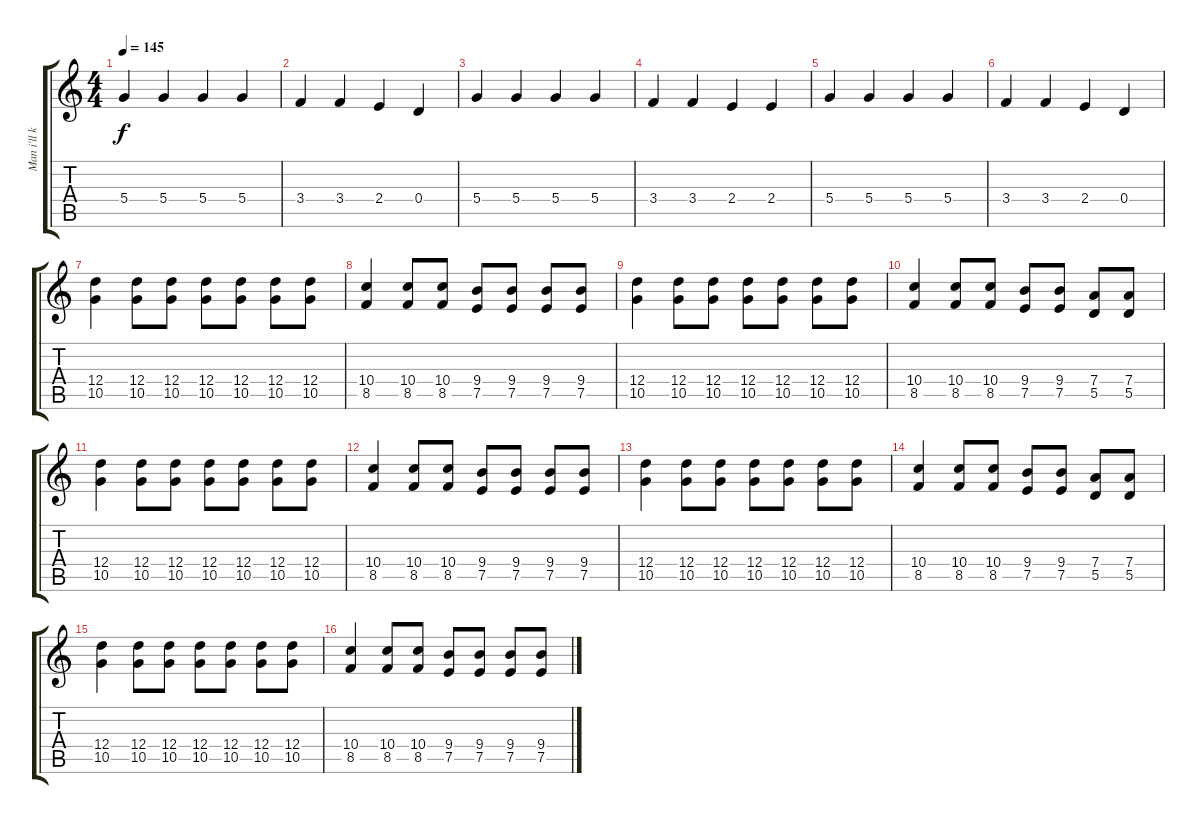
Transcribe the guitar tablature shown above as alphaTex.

\track ("Man i'll kiiiiill you!" "Man i'll k") {instrument distortionguitar}
\staff {score tabs}
\tuning (E4 B3 G3 D3 A2 E2) {hide}
\ts (4 4)
\tempo 145
\clef g2
\ks c
5.4.4{dy f} 5.4.4 5.4.4 5.4.4 |
3.4.4 3.4.4 2.4.4 0.4.4 |
5.4.4 5.4.4 5.4.4 5.4.4 |
3.4.4 3.4.4 2.4.4 2.4.4 |
5.4.4 5.4.4 5.4.4 5.4.4 |
3.4.4 3.4.4 2.4.4 0.4.4 |
(12.4 10.5).4 (12.4 10.5).8 (12.4 10.5).8 (12.4 10.5).8 (12.4 10.5).8 (12.4 10.5).8 (12.4 10.5).8 |
(10.4 8.5).4 (10.4 8.5).8 (10.4 8.5).8 (9.4 7.5).8 (9.4 7.5).8 (9.4 7.5).8 (9.4 7.5).8 |
(12.4 10.5).4 (12.4 10.5).8 (12.4 10.5).8 (12.4 10.5).8 (12.4 10.5).8 (12.4 10.5).8 (12.4 10.5).8 |
(10.4 8.5).4 (10.4 8.5).8 (10.4 8.5).8 (9.4 7.5).8 (9.4 7.5).8 (7.4 5.5).8 (7.4 5.5).8 |
(12.4 10.5).4 (12.4 10.5).8 (12.4 10.5).8 (12.4 10.5).8 (12.4 10.5).8 (12.4 10.5).8 (12.4 10.5).8 |
(10.4 8.5).4 (10.4 8.5).8 (10.4 8.5).8 (9.4 7.5).8 (9.4 7.5).8 (9.4 7.5).8 (9.4 7.5).8 |
(12.4 10.5).4 (12.4 10.5).8 (12.4 10.5).8 (12.4 10.5).8 (12.4 10.5).8 (12.4 10.5).8 (12.4 10.5).8 |
(10.4 8.5).4 (10.4 8.5).8 (10.4 8.5).8 (9.4 7.5).8 (9.4 7.5).8 (7.4 5.5).8 (7.4 5.5).8 |
(12.4 10.5).4 (12.4 10.5).8 (12.4 10.5).8 (12.4 10.5).8 (12.4 10.5).8 (12.4 10.5).8 (12.4 10.5).8 |
(10.4 8.5).4 (10.4 8.5).8 (10.4 8.5).8 (9.4 7.5).8 (9.4 7.5).8 (9.4 7.5).8 (9.4 7.5).8
